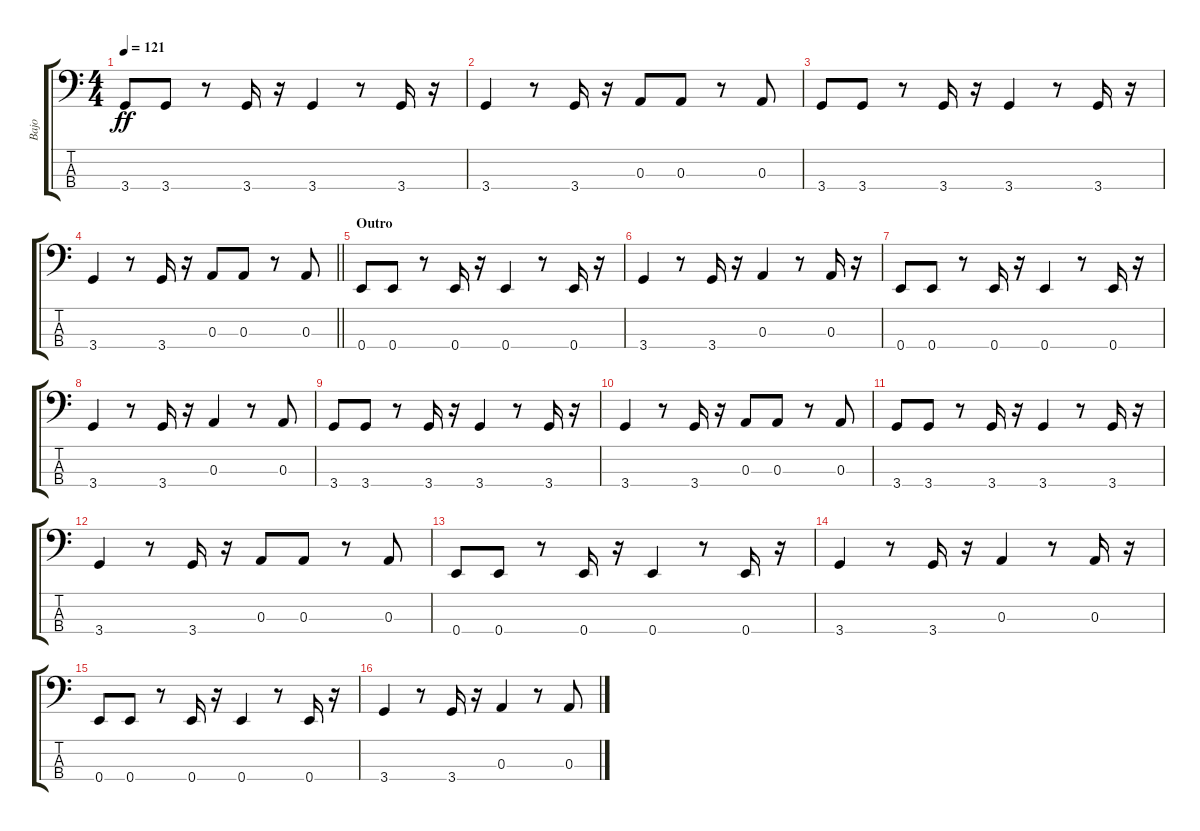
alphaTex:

\track ("Bajo" "Bajo") {instrument electricbasspick}
\staff {score tabs}
\tuning (G2 D2 A1 E1) {hide}
\ts (4 4)
\tempo 121
\clef f4
\ks c
3.4.8{dy ff} 3.4.8 r.8 3.4.16 r.16 3.4.4 r.8 3.4.16 r.16 |
3.4.4 r.8 3.4.16 r.16 0.3.8 0.3.8 r.8 0.3.8 |
3.4.8 3.4.8 r.8 3.4.16 r.16 3.4.4 r.8 3.4.16 r.16 |
\barLineRight lightlight
3.4.4 r.8 3.4.16 r.16 0.3.8 0.3.8 r.8 0.3.8 |
\section ("" "Outro")
0.4.8 0.4.8 r.8 0.4.16 r.16 0.4.4 r.8 0.4.16 r.16 |
3.4.4 r.8 3.4.16 r.16 0.3.4 r.8 0.3.16 r.16 |
0.4.8 0.4.8 r.8 0.4.16 r.16 0.4.4 r.8 0.4.16 r.16 |
3.4.4 r.8 3.4.16 r.16 0.3.4 r.8 0.3.8 |
3.4.8 3.4.8 r.8 3.4.16 r.16 3.4.4 r.8 3.4.16 r.16 |
3.4.4 r.8 3.4.16 r.16 0.3.8 0.3.8 r.8 0.3.8 |
3.4.8 3.4.8 r.8 3.4.16 r.16 3.4.4 r.8 3.4.16 r.16 |
3.4.4 r.8 3.4.16 r.16 0.3.8 0.3.8 r.8 0.3.8 |
0.4.8 0.4.8 r.8 0.4.16 r.16 0.4.4 r.8 0.4.16 r.16 |
3.4.4 r.8 3.4.16 r.16 0.3.4 r.8 0.3.16 r.16 |
0.4.8 0.4.8 r.8 0.4.16 r.16 0.4.4 r.8 0.4.16 r.16 |
3.4.4 r.8 3.4.16 r.16 0.3.4 r.8 0.3.8
